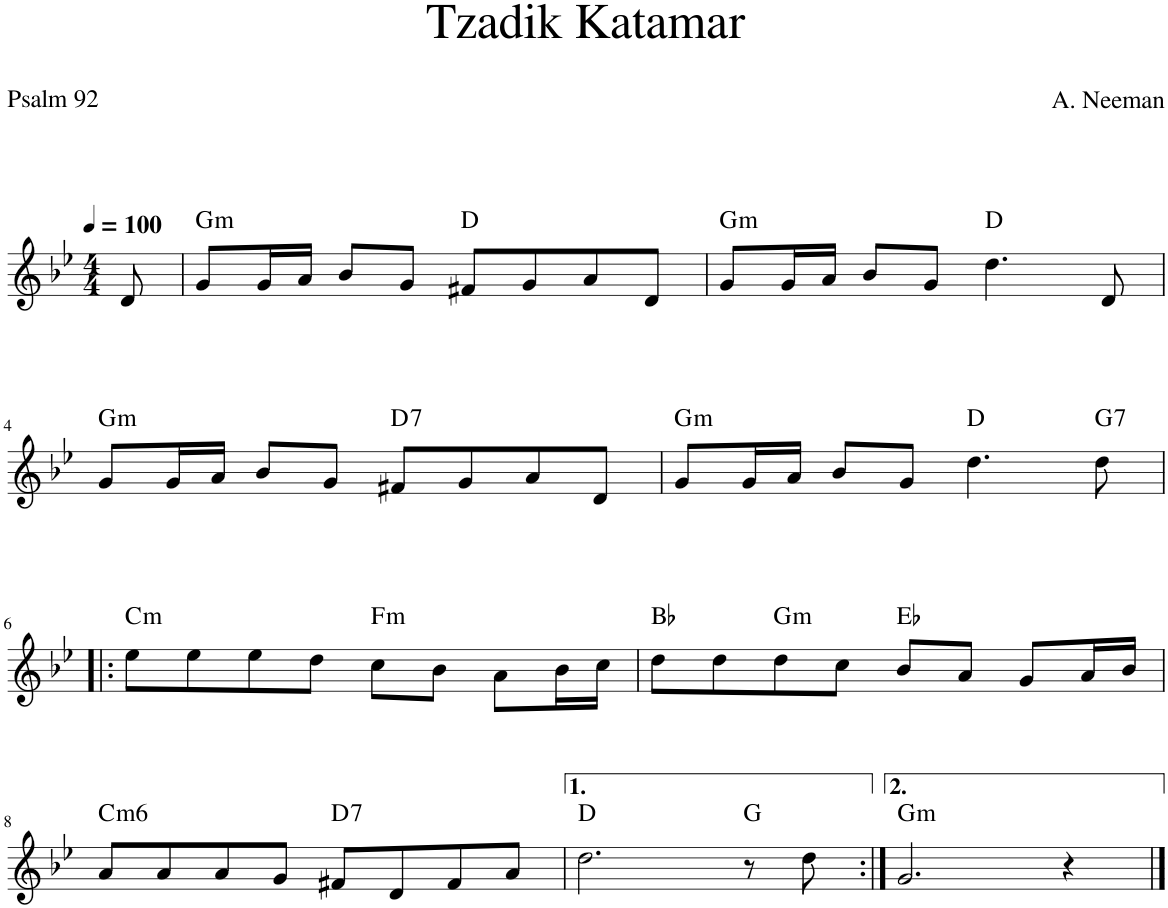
**kern	**harte
*part1	*part1
*staff1	*
*I"Piano	*
*I'Pno.	*
*clefG2	*
*k[b-e-]	*
*M4/4	*
*MM100	*
=1	=1
8d/	.
=2	=2
!	!LO:H:kt=m
8g/L	G:min
16g/L	.
16a/JJ	.
8b-/L	.
8g/J	.
8f#X/L	D:maj
8g/	.
8a/	.
8d/J	.
=3	=3
!	!LO:H:kt=m
8g/L	G:min
16g/L	.
16a/JJ	.
8b-/L	.
8g/J	.
4.dd\	D:maj
8d/	.
!!LO:LB:g=z
=4	=4
!	!LO:H:kt=m
8g/L	G:min
16g/L	.
16a/JJ	.
8b-/L	.
8g/J	.
!	!LO:H:kt=7
8f#X/L	D:7
8g/	.
8a/	.
8d/J	.
=5	=5
!	!LO:H:kt=m
8g/L	G:min
16g/L	.
16a/JJ	.
8b-/L	.
8g/J	.
4.dd\	D:maj
!	!LO:H:kt=7
8dd\	G:7
!!LO:LB:g=z
=6!|:	=6!|:
!	!LO:H:kt=m
8ee-\L	C:min
8ee-\	.
8ee-\	.
8dd\J	.
!	!LO:H:kt=m
8cc\L	F:min
8b-\J	.
8a\L	.
16b-\L	.
16cc\JJ	.
=7	=7
8dd\L	Bb:maj
8dd\	.
!	!LO:H:kt=m
8dd\	G:min
8cc\J	.
8b-/L	Eb:maj
8a/J	.
8g/L	.
16a/L	.
16b-/JJ	.
!!LO:LB:g=z
=8	=8
!	!LO:H:kt=m6
8a/L	C:min6
8a/	.
8a/	.
8g/J	.
!	!LO:H:kt=7
8f#X/L	D:7
8d/	.
8f#/	.
8a/J	.
=9	=9
2.dd\	D:maj
8r	G:maj
8dd\	.
=10:|!	=10:|!
!	!LO:H:kt=m
2.g/	G:min
4r	.
==	==
*-	*-
